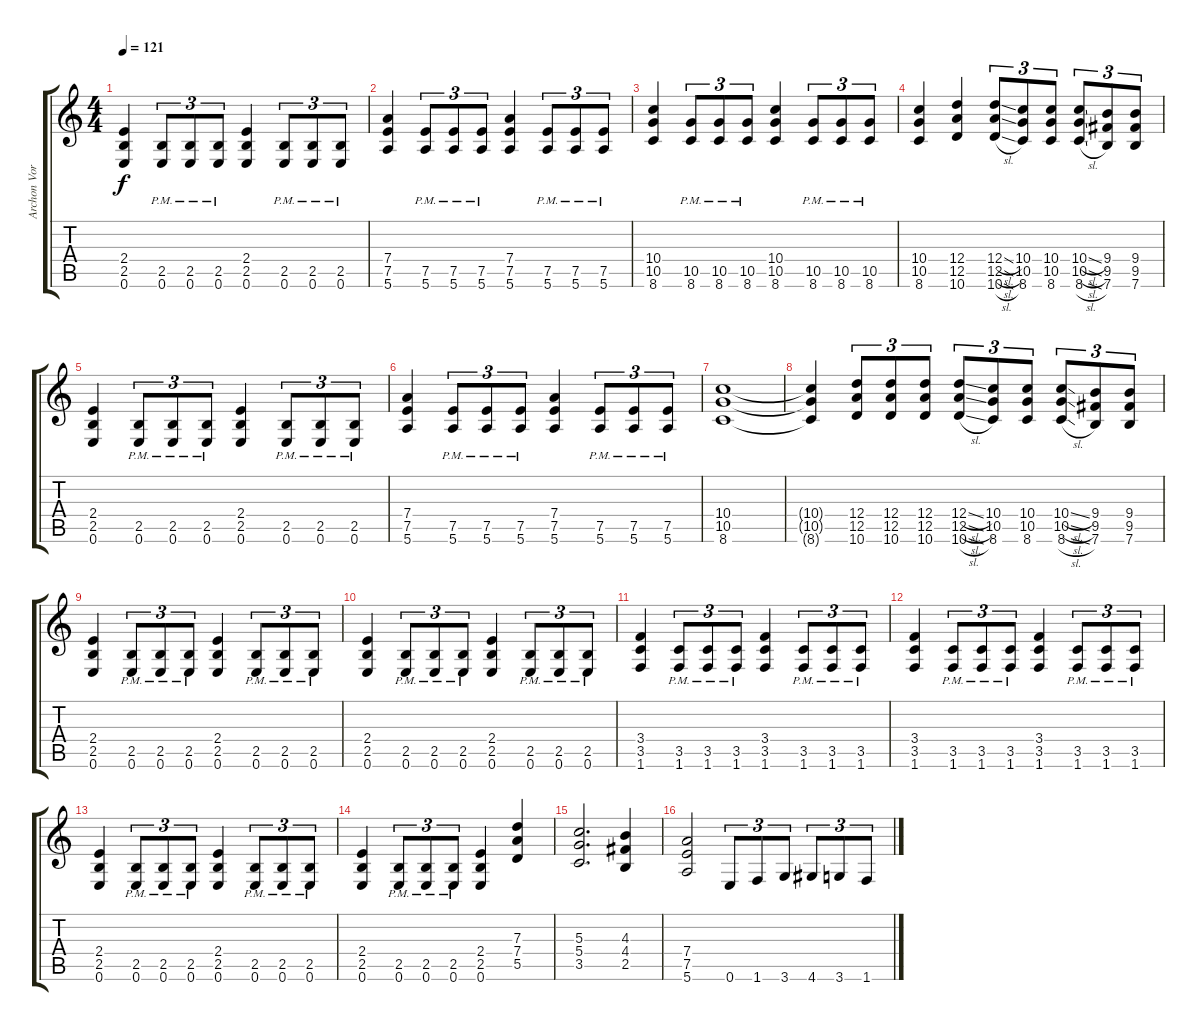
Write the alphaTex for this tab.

\track ("Archon Vorskaath" "Archon Vor") {instrument distortionguitar}
\staff {score tabs}
\tuning (E4 B3 G3 D3 A2 E2) {hide}
\ts (4 4)
\tempo 121
\clef g2
\ks c
(2.4 2.5 0.6).4{dy f} (2.5{pm} 0.6{pm}).8{tu (3 2)} (2.5{pm} 0.6{pm}).8{tu (3 2)} (2.5{pm} 0.6{pm}).8{tu (3 2)} (2.4 2.5 0.6).4 (2.5{pm} 0.6{pm}).8{tu (3 2)} (2.5{pm} 0.6{pm}).8{tu (3 2)} (2.5{pm} 0.6{pm}).8{tu (3 2)} |
(7.4 7.5 5.6).4 (7.5{pm} 5.6{pm}).8{tu (3 2)} (7.5{pm} 5.6{pm}).8{tu (3 2)} (7.5{pm} 5.6{pm}).8{tu (3 2)} (7.4 7.5 5.6).4 (7.5{pm} 5.6{pm}).8{tu (3 2)} (7.5{pm} 5.6{pm}).8{tu (3 2)} (7.5{pm} 5.6{pm}).8{tu (3 2)} |
(10.4 10.5 8.6).4 (10.5{pm} 8.6{pm}).8{tu (3 2)} (10.5{pm} 8.6{pm}).8{tu (3 2)} (10.5{pm} 8.6{pm}).8{tu (3 2)} (10.4 10.5 8.6).4 (10.5{pm} 8.6{pm}).8{tu (3 2)} (10.5{pm} 8.6{pm}).8{tu (3 2)} (10.5{pm} 8.6{pm}).8{tu (3 2)} |
(10.4 10.5 8.6).4 (12.4 12.5 10.6).4 (12.4{sl} 12.5{sl} 10.6{sl}).8{tu (3 2)} (10.4 10.5 8.6).8{tu (3 2)} (10.4 10.5 8.6).8{tu (3 2)} (10.4{sl} 10.5{sl} 8.6{sl}).8{tu (3 2)} (9.4 9.5 7.6).8{tu (3 2)} (9.4 9.5 7.6).8{tu (3 2)} |
(2.4 2.5 0.6).4 (2.5{pm} 0.6{pm}).8{tu (3 2)} (2.5{pm} 0.6{pm}).8{tu (3 2)} (2.5{pm} 0.6{pm}).8{tu (3 2)} (2.4 2.5 0.6).4 (2.5{pm} 0.6{pm}).8{tu (3 2)} (2.5{pm} 0.6{pm}).8{tu (3 2)} (2.5{pm} 0.6{pm}).8{tu (3 2)} |
(7.4 7.5 5.6).4 (7.5{pm} 5.6{pm}).8{tu (3 2)} (7.5{pm} 5.6{pm}).8{tu (3 2)} (7.5{pm} 5.6{pm}).8{tu (3 2)} (7.4 7.5 5.6).4 (7.5{pm} 5.6{pm}).8{tu (3 2)} (7.5{pm} 5.6{pm}).8{tu (3 2)} (7.5{pm} 5.6{pm}).8{tu (3 2)} |
(10.4 10.5 8.6).1 |
(10.4{t} 10.5{t} 8.6{t}).4 (12.4 12.5 10.6).8{tu (3 2)} (12.4 12.5 10.6).8{tu (3 2)} (12.4 12.5 10.6).8{tu (3 2)} (12.4{sl} 12.5{sl} 10.6{sl}).8{tu (3 2)} (10.4 10.5 8.6).8{tu (3 2)} (10.4 10.5 8.6).8{tu (3 2)} (10.4{sl} 10.5{sl} 8.6{sl}).8{tu (3 2)} (9.4 9.5 7.6).8{tu (3 2)} (9.4 9.5 7.6).8{tu (3 2)} |
(2.4 2.5 0.6).4 (2.5{pm} 0.6{pm}).8{tu (3 2)} (2.5{pm} 0.6{pm}).8{tu (3 2)} (2.5{pm} 0.6{pm}).8{tu (3 2)} (2.4 2.5 0.6).4 (2.5{pm} 0.6{pm}).8{tu (3 2)} (2.5{pm} 0.6{pm}).8{tu (3 2)} (2.5{pm} 0.6{pm}).8{tu (3 2)} |
(2.4 2.5 0.6).4 (2.5{pm} 0.6{pm}).8{tu (3 2)} (2.5{pm} 0.6{pm}).8{tu (3 2)} (2.5{pm} 0.6{pm}).8{tu (3 2)} (2.4 2.5 0.6).4 (2.5{pm} 0.6{pm}).8{tu (3 2)} (2.5{pm} 0.6{pm}).8{tu (3 2)} (2.5{pm} 0.6{pm}).8{tu (3 2)} |
(3.4 3.5 1.6).4 (3.5{pm} 1.6{pm}).8{tu (3 2)} (3.5{pm} 1.6{pm}).8{tu (3 2)} (3.5{pm} 1.6{pm}).8{tu (3 2)} (3.4 3.5 1.6).4 (3.5{pm} 1.6{pm}).8{tu (3 2)} (3.5{pm} 1.6{pm}).8{tu (3 2)} (3.5{pm} 1.6{pm}).8{tu (3 2)} |
(3.4 3.5 1.6).4 (3.5{pm} 1.6{pm}).8{tu (3 2)} (3.5{pm} 1.6{pm}).8{tu (3 2)} (3.5{pm} 1.6{pm}).8{tu (3 2)} (3.4 3.5 1.6).4 (3.5{pm} 1.6{pm}).8{tu (3 2)} (3.5{pm} 1.6{pm}).8{tu (3 2)} (3.5{pm} 1.6{pm}).8{tu (3 2)} |
(2.4 2.5 0.6).4 (2.5{pm} 0.6{pm}).8{tu (3 2)} (2.5{pm} 0.6{pm}).8{tu (3 2)} (2.5{pm} 0.6{pm}).8{tu (3 2)} (2.4 2.5 0.6).4 (2.5{pm} 0.6{pm}).8{tu (3 2)} (2.5{pm} 0.6{pm}).8{tu (3 2)} (2.5{pm} 0.6{pm}).8{tu (3 2)} |
(2.4 2.5 0.6).4 (2.5{pm} 0.6{pm}).8{tu (3 2)} (2.5{pm} 0.6{pm}).8{tu (3 2)} (2.5{pm} 0.6{pm}).8{tu (3 2)} (2.4 2.5 0.6).4 (7.3 7.4 5.5).4 |
(5.3 5.4 3.5).2{d} (4.3 4.4 2.5).4 |
(7.4 7.5 5.6).2 0.6.8{tu (3 2)} 1.6.8{tu (3 2)} 3.6.8{tu (3 2)} 4.6.8{tu (3 2)} 3.6.8{tu (3 2)} 1.6.8{tu (3 2)}
